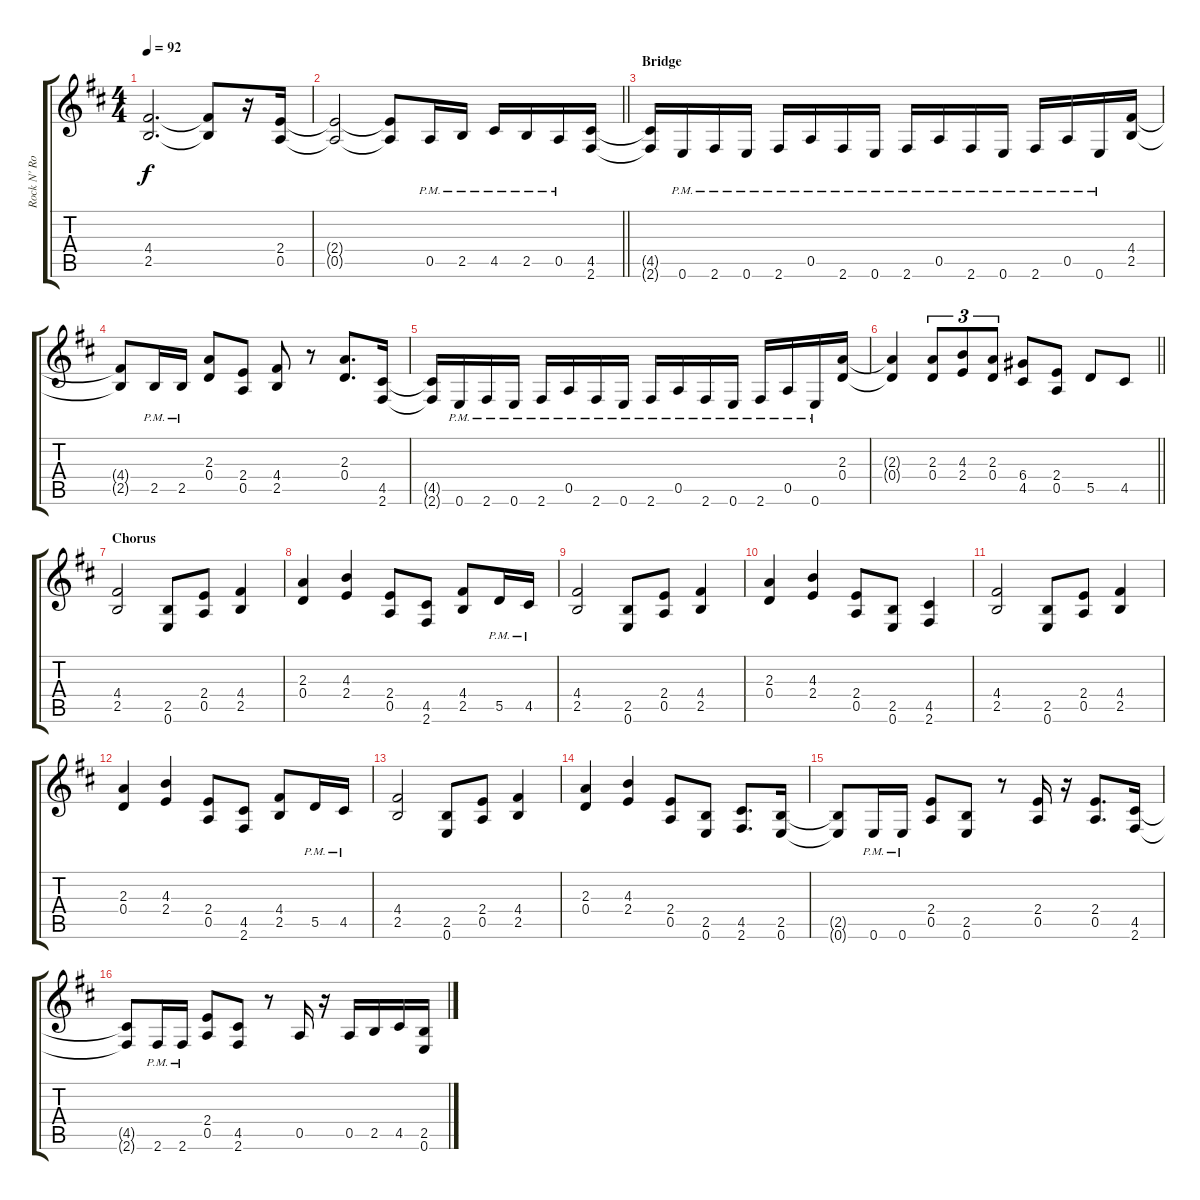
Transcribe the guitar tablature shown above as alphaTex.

\track ("Rock N' Rolf" "Rock N' Ro") {instrument distortionguitar}
\staff {score tabs}
\tuning (E4 B3 G3 D3 A2 E2) {hide}
\ts (4 4)
\tempo 92
\clef g2
\ks bminor
(4.4{t} 2.5{t}).2{d dy f} (4.4{t} 2.5{t}).8 r.16 (2.4 0.5).16 |
\barLineRight lightlight
(2.4{t} 0.5{t}).2 (2.4{t} 0.5{t}).8 0.5{pm}.16 2.5{pm}.16 4.5{pm}.16 2.5{pm}.16 0.5{pm}.16 (4.5 2.6).16 |
\section ("" "Bridge")
(4.5{t} 2.6{t}).16 0.6{pm}.16 2.6{pm}.16 0.6{pm}.16 2.6{pm}.16 0.5{pm}.16 2.6{pm}.16 0.6{pm}.16 2.6{pm}.16 0.5{pm}.16 2.6{pm}.16 0.6{pm}.16 2.6{pm}.16 0.5{pm}.16 0.6{pm}.16 (4.4 2.5).16 |
(4.4{t} 2.5{t}).8 2.5{pm}.16 2.5{pm}.16 (2.3 0.4).8 (2.4 0.5).8 (4.4 2.5).8 r.8 (2.3 0.4).8{d} (4.5 2.6).16 |
(4.5{t} 2.6{t}).16 0.6{pm}.16 2.6{pm}.16 0.6{pm}.16 2.6{pm}.16 0.5{pm}.16 2.6{pm}.16 0.6{pm}.16 2.6{pm}.16 0.5{pm}.16 2.6{pm}.16 0.6{pm}.16 2.6{pm}.16 0.5{pm}.16 0.6{pm}.16 (2.3 0.4).16 |
\barLineRight lightlight
(2.3{t} 0.4{t}).4 (2.3 0.4).8{tu (3 2)} (4.3 2.4).8{tu (3 2)} (2.3 0.4).8{tu (3 2)} (6.4 4.5).8 (2.4 0.5).8 5.5.8 4.5.8 |
\section ("" "Chorus")
(4.4 2.5).2 (2.5 0.6).8 (2.4 0.5).8 (4.4 2.5).4 |
(2.3 0.4).4 (4.3 2.4).4 (2.4 0.5).8 (4.5 2.6).8 (4.4 2.5).8 5.5{pm}.16 4.5{pm}.16 |
(4.4 2.5).2 (2.5 0.6).8 (2.4 0.5).8 (4.4 2.5).4 |
(2.3 0.4).4 (4.3 2.4).4 (2.4 0.5).8 (2.5 0.6).8 (4.5 2.6).4 |
(4.4 2.5).2 (2.5 0.6).8 (2.4 0.5).8 (4.4 2.5).4 |
(2.3 0.4).4 (4.3 2.4).4 (2.4 0.5).8 (4.5 2.6).8 (4.4 2.5).8 5.5{pm}.16 4.5{pm}.16 |
(4.4 2.5).2 (2.5 0.6).8 (2.4 0.5).8 (4.4 2.5).4 |
(2.3 0.4).4 (4.3 2.4).4 (2.4 0.5).8 (2.5 0.6).8 (4.5 2.6).8{d} (2.5 0.6).16 |
(2.5{t} 0.6{t}).8 0.6{pm}.16 0.6{pm}.16 (2.4 0.5).8 (2.5 0.6).8 r.8 (2.4 0.5).16 r.16 (2.4 0.5).8{d} (4.5 2.6).16 |
(4.5{t} 2.6{t}).8 2.6{pm}.16 2.6{pm}.16 (2.4 0.5).8 (4.5 2.6).8 r.8 0.5.16 r.16 0.5.16 2.5.16 4.5.16 (2.5 0.6).16
